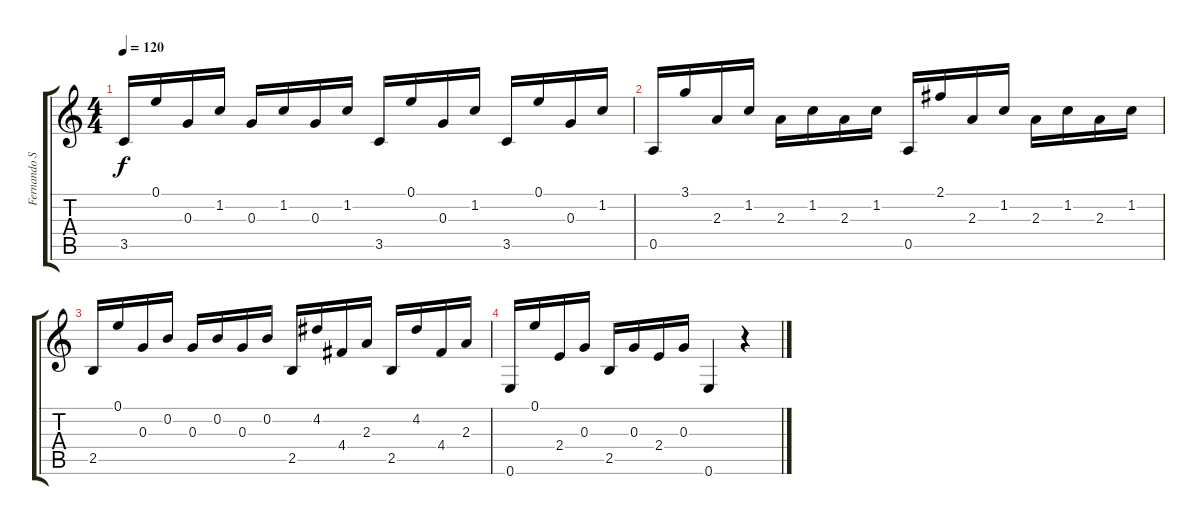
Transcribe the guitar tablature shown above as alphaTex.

\track ("Fernando Sor" "Fernando S") {instrument acousticguitarnylon}
\staff {score tabs}
\tuning (E4 B3 G3 D3 A2 E2) {hide}
\ts (4 4)
\tempo 120
\clef g2
\ks c
3.5.16{dy f} 0.1.16 0.3.16 1.2.16 0.3.16 1.2.16 0.3.16 1.2.16 3.5.16 0.1.16 0.3.16 1.2.16 3.5.16 0.1.16 0.3.16 1.2.16 |
0.5.16 3.1.16 2.3.16 1.2.16 2.3.16 1.2.16 2.3.16 1.2.16 0.5.16 2.1.16 2.3.16 1.2.16 2.3.16 1.2.16 2.3.16 1.2.16 |
2.5.16 0.1.16 0.3.16 0.2.16 0.3.16 0.2.16 0.3.16 0.2.16 2.5.16 4.2.16 4.4.16 2.3.16 2.5.16 4.2.16 4.4.16 2.3.16 |
0.6.16 0.1.16 2.4.16 0.3.16 2.5.16 0.3.16 2.4.16 0.3.16 0.6.4 r.4
